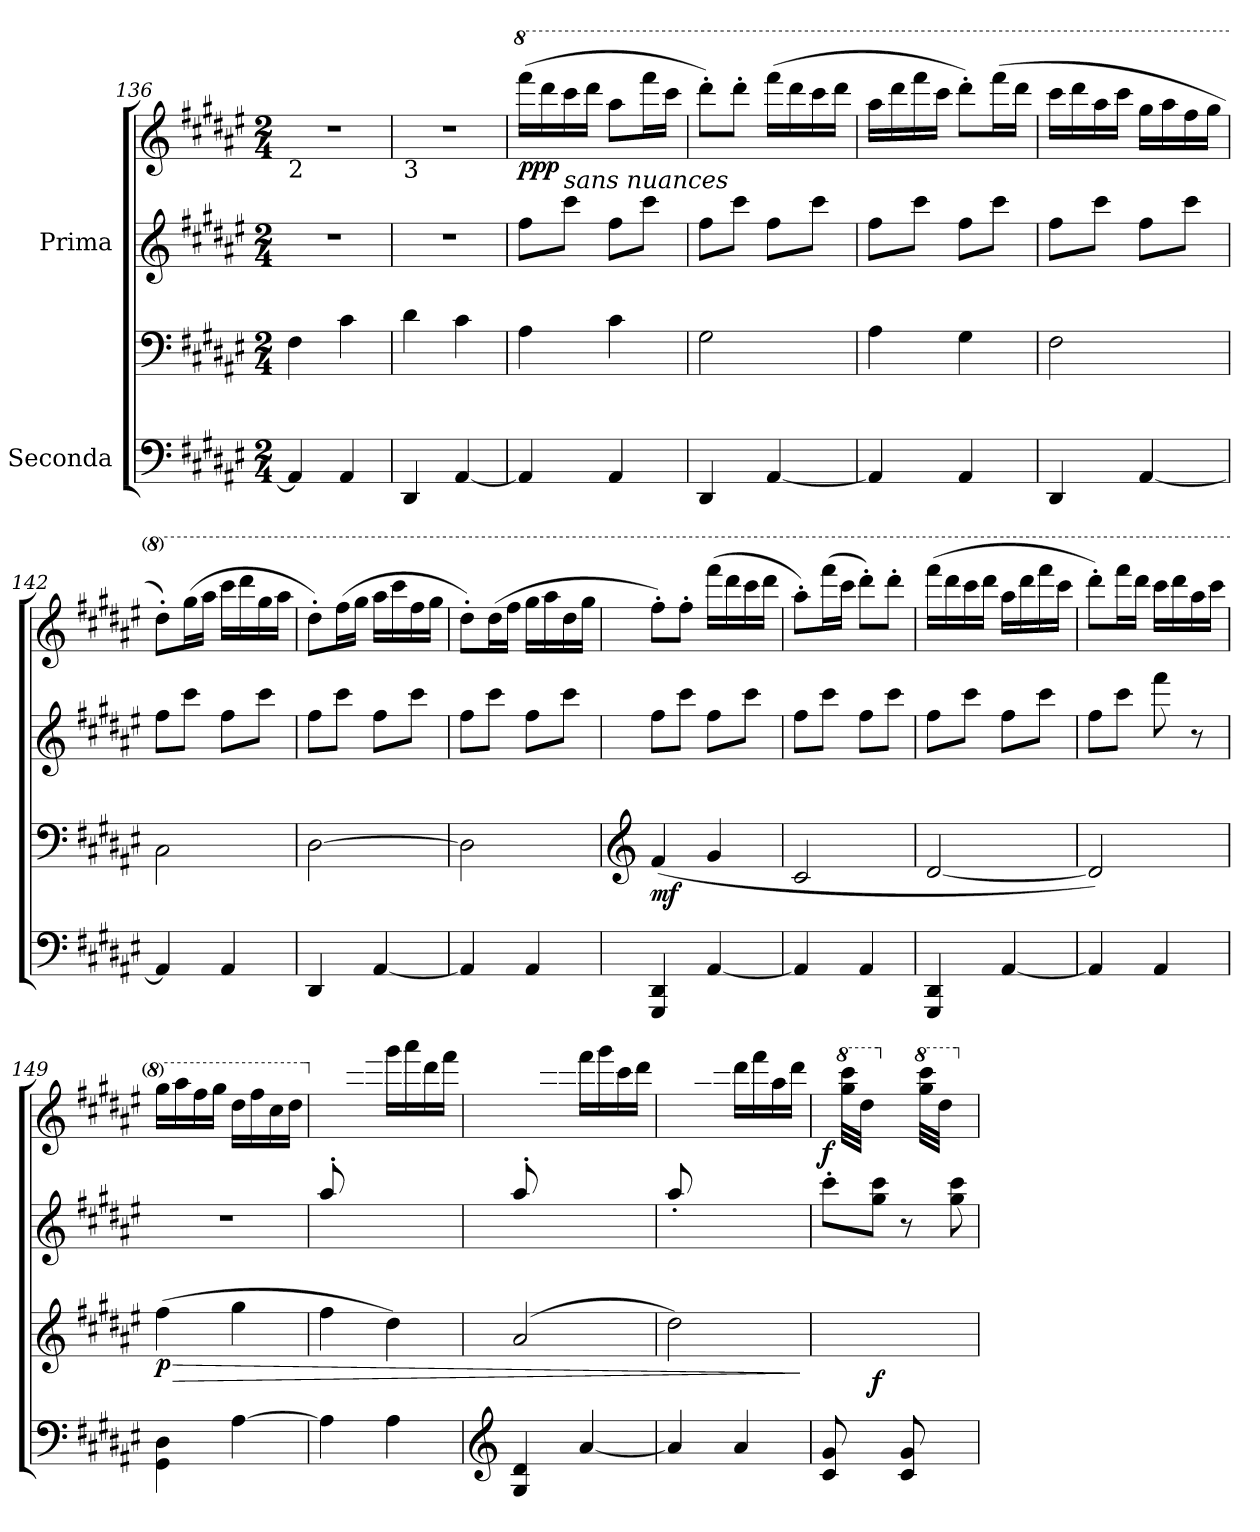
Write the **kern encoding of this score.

**kern	**kern	**dynam	**kern	**kern	**dynam
*part2	*part2	*part2	*part1	*part1	*part1
*staff4	*staff3	*staff3/4	*staff2	*staff1	*staff1/2
*I"Seconda	*	*	*I"Prima	*	*
*clefF4	*clefF4	*	*clefG2	*clefG2	*
*k[f#c#g#d#a#e#]	*k[f#c#g#d#a#e#]	*	*k[f#c#g#d#a#e#]	*k[f#c#g#d#a#e#]	*
*M2/4	*M2/4	*	*M2/4	*M2/4	*
=136	=136	=136	=136	=136	=136
!	!	!	!	!LO:TX:b:t=2	!
4AA#/]	4F#\	.	2r	2r	.
4AA#/	4c#\	.	.	.	.
=137	=137	=137	=137	=137	=137
*	*	*	*	*MM135	*
!	!	!	!	!LO:TX:b:t=3	!
4DD#/	4d#\	.	2r	2r	.
[4AA#/	4c#\	.	.	.	.
!!LO:LB:g=z
=138	=138	=138	=138	=138	=138
*	*	*	*	*8va	*
*	*	*	*	*MM140	*
!	!	!	!	!	!LO:DY:b
4AA#/]	4A#\	.	8ff#\L	(>16ffff#\LL	ppp
.	.	.	.	16dddd#\	.
!	!	!	!LO:TX:a:i:t=sans nuances	!	!
.	.	.	8ccc#\J	16cccc#\	.
.	.	.	.	16dddd#\JJ	.
4AA#/	4c#\	.	8ff#\L	8aaa#\L	.
.	.	.	8ccc#\J	16ffff#\L	.
.	.	.	.	16cccc#\JJ	.
=139	=139	=139	=139	=139	=139
4DD#/	2G#\	.	8ff#\L	8dddd#'\L)	.
.	.	.	8ccc#\J	8dddd#'\J	.
[4AA#/	.	.	8ff#\L	(>16ffff#\LL	.
.	.	.	.	16dddd#\	.
.	.	.	8ccc#\J	16cccc#\	.
.	.	.	.	16dddd#\JJ	.
=140	=140	=140	=140	=140	=140
4AA#/]	4A#\	.	8ff#\L	16aaa#\LL	.
.	.	.	.	16dddd#\	.
.	.	.	8ccc#\J	16ffff#\	.
.	.	.	.	16cccc#\JJ	.
4AA#/	4G#\	.	8ff#\L	8dddd#'\L)	.
.	.	.	8ccc#\J	(>16ffff#\L	.
.	.	.	.	16dddd#\JJ	.
=141	=141	=141	=141	=141	=141
4DD#/	2F#\	.	8ff#\L	16cccc#\LL	.
.	.	.	.	16dddd#\	.
.	.	.	8ccc#\J	16aaa#\	.
.	.	.	.	16cccc#\JJ	.
[4AA#/	.	.	8ff#\L	16ggg#\LL	.
.	.	.	.	16aaa#\	.
.	.	.	8ccc#\J	16fff#\	.
.	.	.	.	16ggg#\JJ	.
=142	=142	=142	=142	=142	=142
4AA#/]	2C#\	.	8ff#\L	8ddd#'\L)	.
.	.	.	8ccc#\J	(>16ggg#\L	.
.	.	.	.	16aaa#\JJ	.
4AA#/	.	.	8ff#\L	16cccc#\LL	.
.	.	.	.	16dddd#\	.
.	.	.	8ccc#\J	16ggg#\	.
.	.	.	.	16aaa#\JJ	.
=143	=143	=143	=143	=143	=143
4DD#/	[2D#\	.	8ff#\L	8ddd#'\L)	.
.	.	.	8ccc#\J	(>16fff#\L	.
.	.	.	.	16ggg#\JJ	.
[4AA#/	.	.	8ff#\L	16aaa#\LL	.
.	.	.	.	16cccc#\	.
.	.	.	8ccc#\J	16fff#\	.
.	.	.	.	16ggg#\JJ	.
!!LO:PB:g=z
=144	=144	=144	=144	=144	=144
4AA#/]	2D#\]	.	8ff#\L	8ddd#'\L)	.
.	.	.	8ccc#\J	(>16ddd#\L	.
.	.	.	.	16fff#\JJ	.
4AA#/	.	.	8ff#\L	16ggg#\LL	.
.	.	.	.	16aaa#\	.
.	.	.	8ccc#\J	16ddd#\	.
.	.	.	.	16ggg#\JJ	.
=145	=145	=145	=145	=145	=145
*	*clefG2	*	*	*	*
!	!	!LO:DY:b	!	!	!
4GGG#/ 4DD#/	(<4f#/	mf	8ff#\L	8fff#'\L)	.
.	.	.	8ccc#\J	8fff#'\J	.
[4AA#/	4g#/	.	8ff#\L	(>16ffff#\LL	.
.	.	.	.	16dddd#\	.
.	.	.	8ccc#\J	16cccc#\	.
.	.	.	.	16dddd#\JJ	.
=146	=146	=146	=146	=146	=146
4AA#/]	2c#/	.	8ff#\L	8aaa#'\L)	.
.	.	.	8ccc#\J	(>16ffff#\L	.
.	.	.	.	16cccc#\JJ	.
4AA#/	.	.	8ff#\L	8dddd#'\L)	.
.	.	.	8ccc#\J	8dddd#'\J	.
=147	=147	=147	=147	=147	=147
4GGG#/ 4DD#/	[2d#/	.	8ff#\L	(>16ffff#\LL	.
.	.	.	.	16dddd#\	.
.	.	.	8ccc#\J	16cccc#\	.
.	.	.	.	16dddd#\JJ	.
[4AA#/	.	.	8ff#\L	16aaa#\LL	.
.	.	.	.	16dddd#\	.
.	.	.	8ccc#\J	16ffff#\	.
.	.	.	.	16cccc#\JJ	.
=148	=148	=148	=148	=148	=148
4AA#/]	2d#/])	.	8ff#\L	8dddd#'\L)	.
.	.	.	8ccc#\J	(>16ffff#\L	.
.	.	.	.	16dddd#\JJ	.
4AA#/	.	.	8fff#\	16cccc#\LL	.
.	.	.	.	16dddd#\	.
.	.	.	8r	16aaa#\	.
.	.	.	.	16cccc#\JJ	.
!!LO:LB:g=z
=149	=149	=149	=149	=149	=149
!	!	!LO:HP:b	!	!	!
!	!	!LO:DY:n=1:b	!	!	!
4GG#\ 4D#\	(>4ff#\	> p	2r	16ggg#\LL	.
.	.	.	.	16aaa#\	.
.	.	.	.	16fff#\	.
.	.	.	.	16ggg#\JJ	.
[4A#\	4gg#\	.	.	16ddd#\LL	.
.	.	.	.	16fff#\	.
.	.	.	.	16ccc#\	.
.	.	.	.	16ddd#\JJ	.
=150	=150	=150	=150	=150	=150
*	*	*	*^	*	*
*	*	*	*	*	*X8va	*
4A#\]	4ff#\	.	8aa#'/L)	2ryy	8ryy	.
.	.	.	4.ryy	.	(>16ddd#\L	.
.	.	.	.	.	16fff#\JJ	.
4A#\	4dd#\)	.	.	.	16ggg#\LL	.
.	.	.	.	.	16aaa#\	.
.	.	.	.	.	16ddd#\	.
.	.	.	.	.	16fff#\JJ	.
=151	=151	=151	=151	=151	=151	=151
*clefG2	*	*	*	*	*	*
4G#/ 4d#/	(>2a#/	.	8aa#'/L)	2ryy	8ryy	.
.	.	.	4.ryy	.	(>16ccc#\L	.
.	.	.	.	.	16ddd#\JJ	.
[4a#/	.	.	.	.	16fff#\LL	.
.	.	.	.	.	16ggg#\	.
.	.	.	.	.	16ccc#\	.
.	.	.	.	.	16ddd#\JJ	.
=152	=152	=152	=152	=152	=152	=152
4a#/]	2dd#\)	.	8aa#'/L)	2ryy	8ryy	.
.	.	.	4.ryy	.	(>16aa#\L	.
.	.	.	.	.	16ccc#\JJ	.
4a#/	.	.	.	.	16ddd#\LL	.
.	.	.	.	.	16fff#\	.
.	.	.	.	.	16aa#\	.
.	.	.	.	.	16ddd#\JJ	.
*	*	*	*v	*v	*	*
.	.	]	.	.	.
=153	=153	=153	=153	=153	=153
*^	*	*	*	*	*
!	!	!	!	!	!	!LO:DY:a=2
8c#/ 8g#/L	2ryy	8ryy	.	8ccc#'\L)	16ryy	f
*	*	*	*	*	*8va	*
.	.	.	.	.	(>32ggg#\ 32cccc#\LLL	.
.	.	.	.	.	32ddd#\JJJ	.
*	*	*	*	*	*X8va	*
!	!	!	!LO:DY:b	!	!	!
8ryy	.	8cc#^\J	f	8gg#\ 8ccc#\J)	8ryy	.
8c#/ 8g#/L	.	8ryy	.	8r	16ryy	.
*	*	*	*	*	*8va	*
.	.	.	.	.	(>32ggg#\ 32cccc#\LLL	.
.	.	.	.	.	32ddd#\JJJ	.
*	*	*	*	*	*X8va	*
8ryy	.	8cc#^\J	.	8gg#\ 8ccc#\)	8ryy	.
*v	*v	*	*	*	*	*
=	=	=	=	=	=
*-	*-	*-	*-	*-	*-
